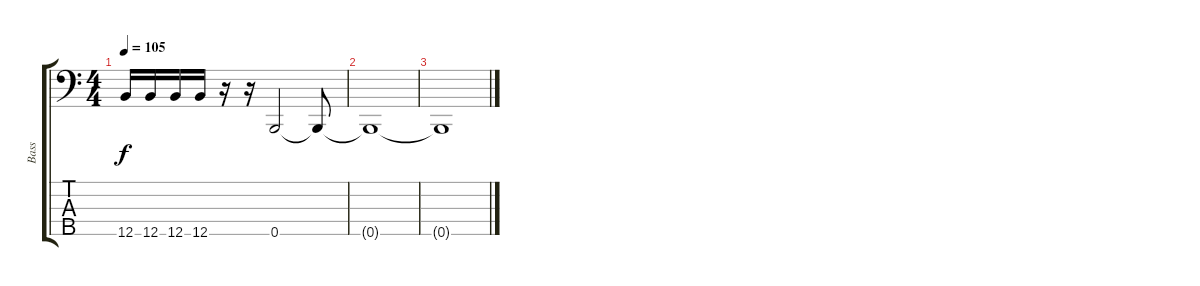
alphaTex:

\track ("Bass" "Bass") {instrument electricbassfinger}
\staff {score tabs}
\tuning (G2 D2 A1 E1 B0) {hide}
\ts (4 4)
\tempo 105
\clef f4
\ks c
12.5.16{dy f} 12.5.16 12.5.16 12.5.16 r.16 r.16 0.5.2 0.5{t}.8 |
0.5{t}.1 |
0.5{t}.1
